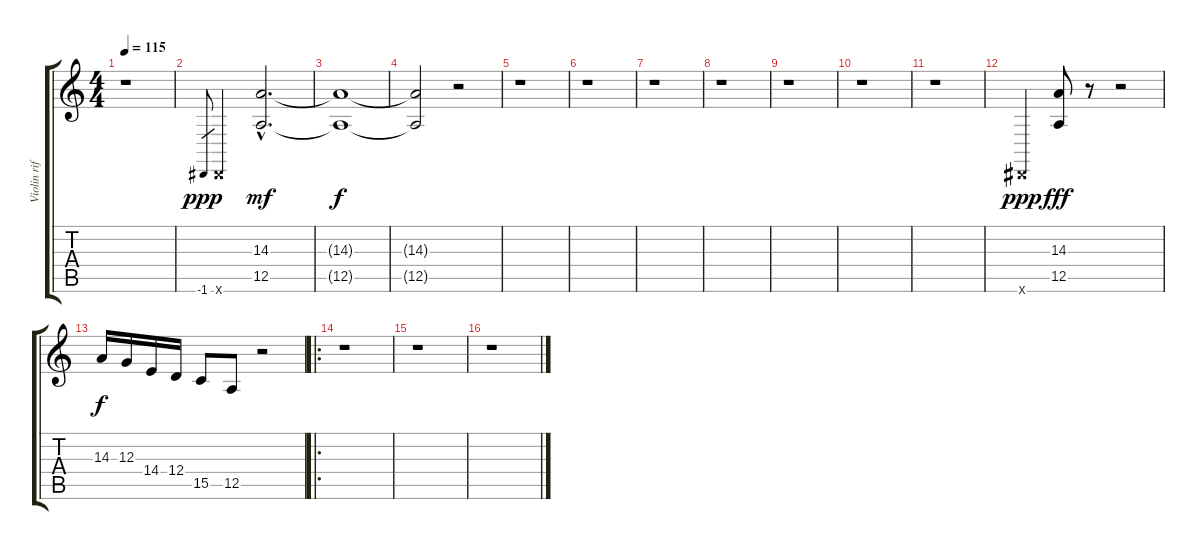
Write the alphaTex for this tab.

\track ("Violin riff" "Violin rif") {instrument violin}
\staff {score tabs}
\tuning (E4 B3 G3 D3 A2 E2) {hide}
\ts (4 4)
\tempo 115
\clef g2
\ks c
r.1{dy f} |
-1.6.8{gr dy ppp} -1.6{x}.4 (14.3{hac} 12.5{hac}).2{d dy mf} |
(14.3{t} 12.5{t}).1{dy f} |
(14.3{t} 12.5{t}).2 r.2 |
r.1 |
r.1 |
r.1 |
r.1 |
r.1 |
r.1 |
r.1 |
-1.6{x}.4{dy ppp} (14.3 12.5).8{dy fff} r.8 r.2 |
14.3.16{dy f} 12.3.16 14.4.16 12.4.16 15.5.8 12.5.8 r.2 |
\ro
r.1 |
r.1 |
r.1
